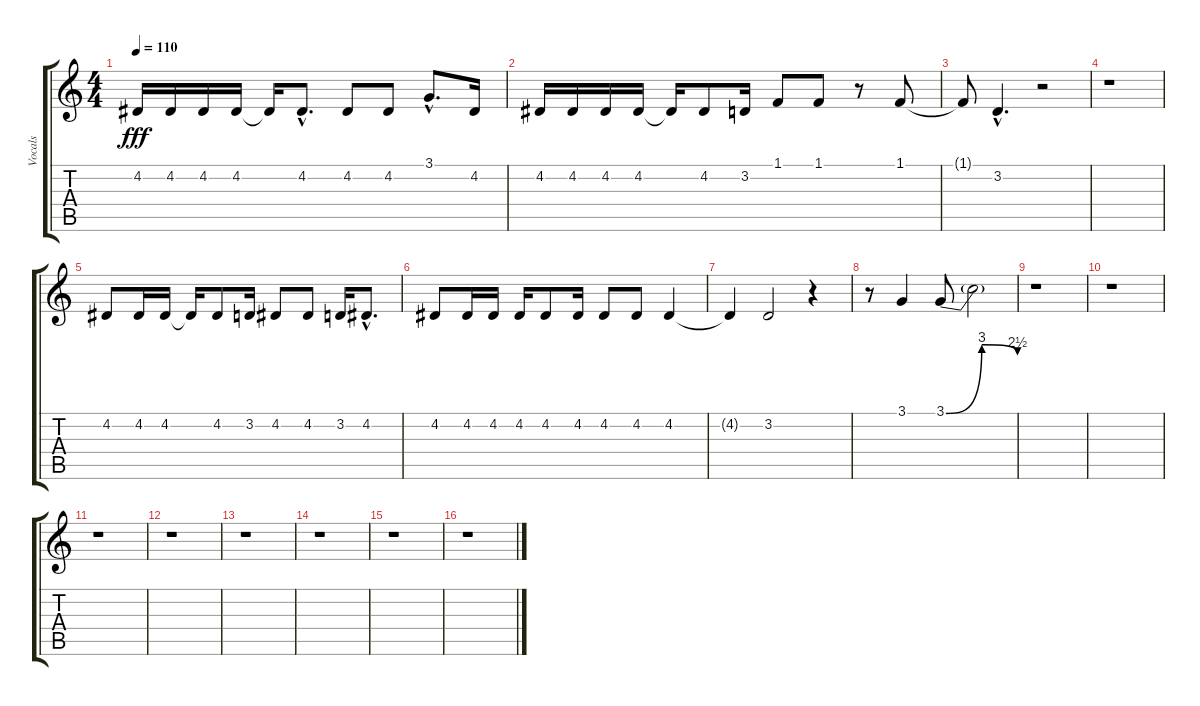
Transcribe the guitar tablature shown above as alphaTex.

\track ("Vocals" "Vocals") {instrument lead2sawtooth}
\staff {score tabs}
\tuning (E4 B3 G3 D3 A2 E2) {hide}
\ts (4 4)
\tempo 110
\clef g2
\ks c
4.2.16{dy fff} 4.2.16 4.2.16 4.2.16 4.2{t}.16 4.2{hac}.8{d} 4.2.8 4.2.8 3.1{hac}.8{d} 4.2.16 |
4.2.16 4.2.16 4.2.16 4.2.16 4.2{t}.16 4.2.8 3.2.16 1.1.8 1.1.8 r.8 1.1.8 |
1.1{t}.8 3.2{hac}.4{d} r.2 |
r.1 |
4.2.8 4.2.16 4.2.16 4.2{t}.16 4.2.8 3.2.16 4.2.8 4.2.8 3.2.16 4.2{hac}.8{d} |
4.2.8 4.2.16 4.2.16 4.2.16 4.2.8 4.2.16 4.2.8 4.2.8 4.2.4 |
4.2{t}.4 3.2.2 r.4 |
r.8 3.1.4 3.1{be (bendrelease 0 0 55 12 55 12 60 10)}.8 3.1{t}.2 |
r.1 |
r.1 |
r.1 |
r.1 |
r.1 |
r.1 |
r.1 |
r.1
